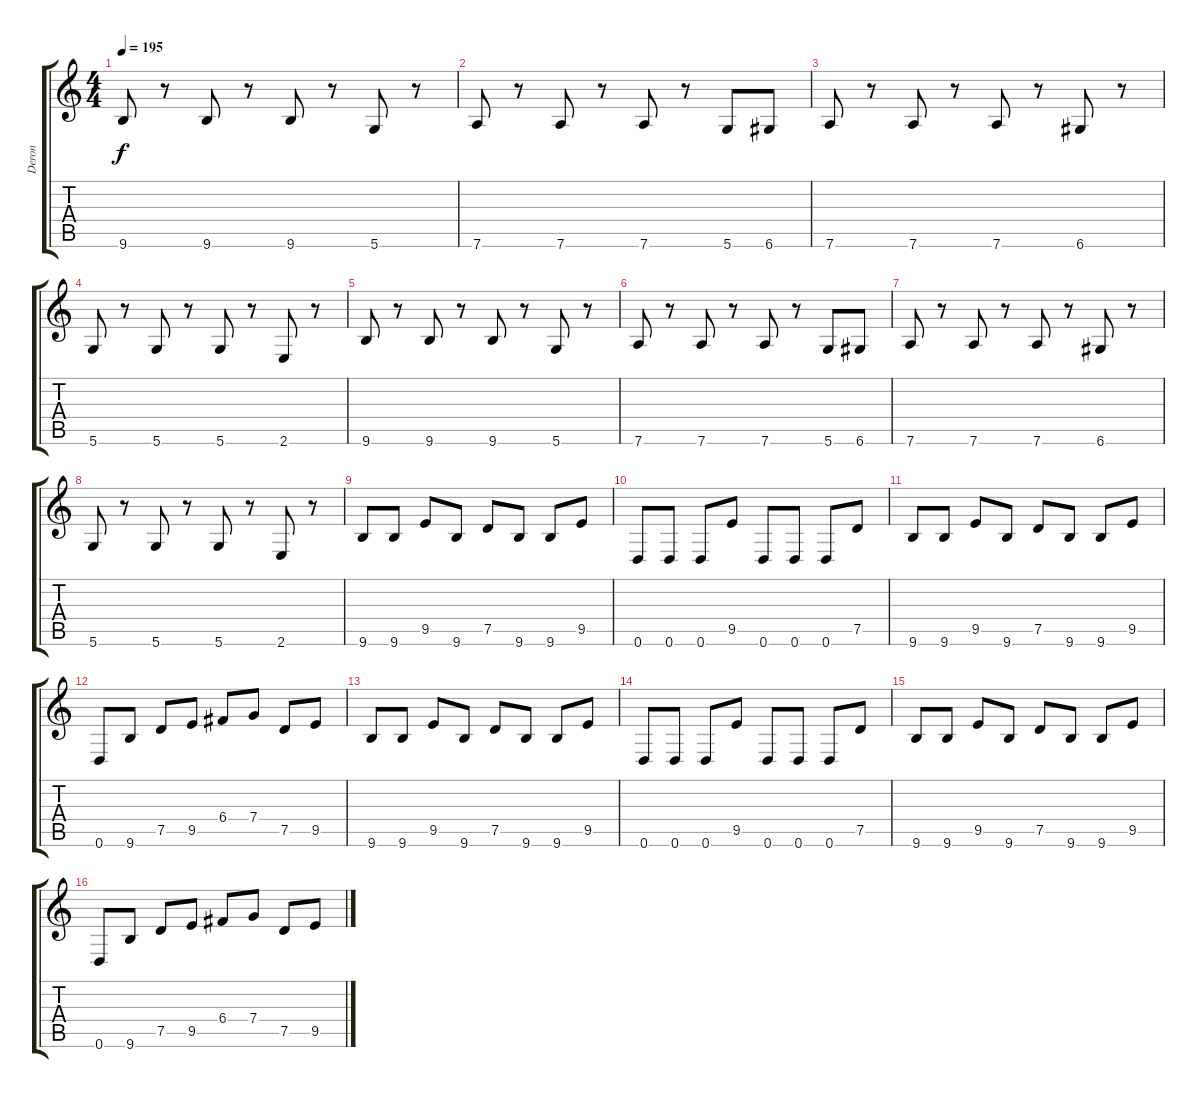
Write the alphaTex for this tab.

\track ("Deron" "Deron") {instrument distortionguitar}
\staff {score tabs}
\tuning (D4 A3 F3 C3 G2 D2) {hide}
\ts (4 4)
\tempo 195
\clef g2
\ks c
9.6.8{dy f} r.8 9.6.8 r.8 9.6.8 r.8 5.6.8 r.8 |
7.6.8 r.8 7.6.8 r.8 7.6.8 r.8 5.6.8 6.6.8 |
7.6.8 r.8 7.6.8 r.8 7.6.8 r.8 6.6.8 r.8 |
5.6.8 r.8 5.6.8 r.8 5.6.8 r.8 2.6.8 r.8 |
9.6.8 r.8 9.6.8 r.8 9.6.8 r.8 5.6.8 r.8 |
7.6.8 r.8 7.6.8 r.8 7.6.8 r.8 5.6.8 6.6.8 |
7.6.8 r.8 7.6.8 r.8 7.6.8 r.8 6.6.8 r.8 |
5.6.8 r.8 5.6.8 r.8 5.6.8 r.8 2.6.8 r.8 |
9.6.8 9.6.8 9.5.8 9.6.8 7.5.8 9.6.8 9.6.8 9.5.8 |
0.6.8 0.6.8 0.6.8 9.5.8 0.6.8 0.6.8 0.6.8 7.5.8 |
9.6.8 9.6.8 9.5.8 9.6.8 7.5.8 9.6.8 9.6.8 9.5.8 |
0.6.8 9.6.8 7.5.8 9.5.8 6.4.8 7.4.8 7.5.8 9.5.8 |
9.6.8 9.6.8 9.5.8 9.6.8 7.5.8 9.6.8 9.6.8 9.5.8 |
0.6.8 0.6.8 0.6.8 9.5.8 0.6.8 0.6.8 0.6.8 7.5.8 |
9.6.8 9.6.8 9.5.8 9.6.8 7.5.8 9.6.8 9.6.8 9.5.8 |
0.6.8 9.6.8 7.5.8 9.5.8 6.4.8 7.4.8 7.5.8 9.5.8
